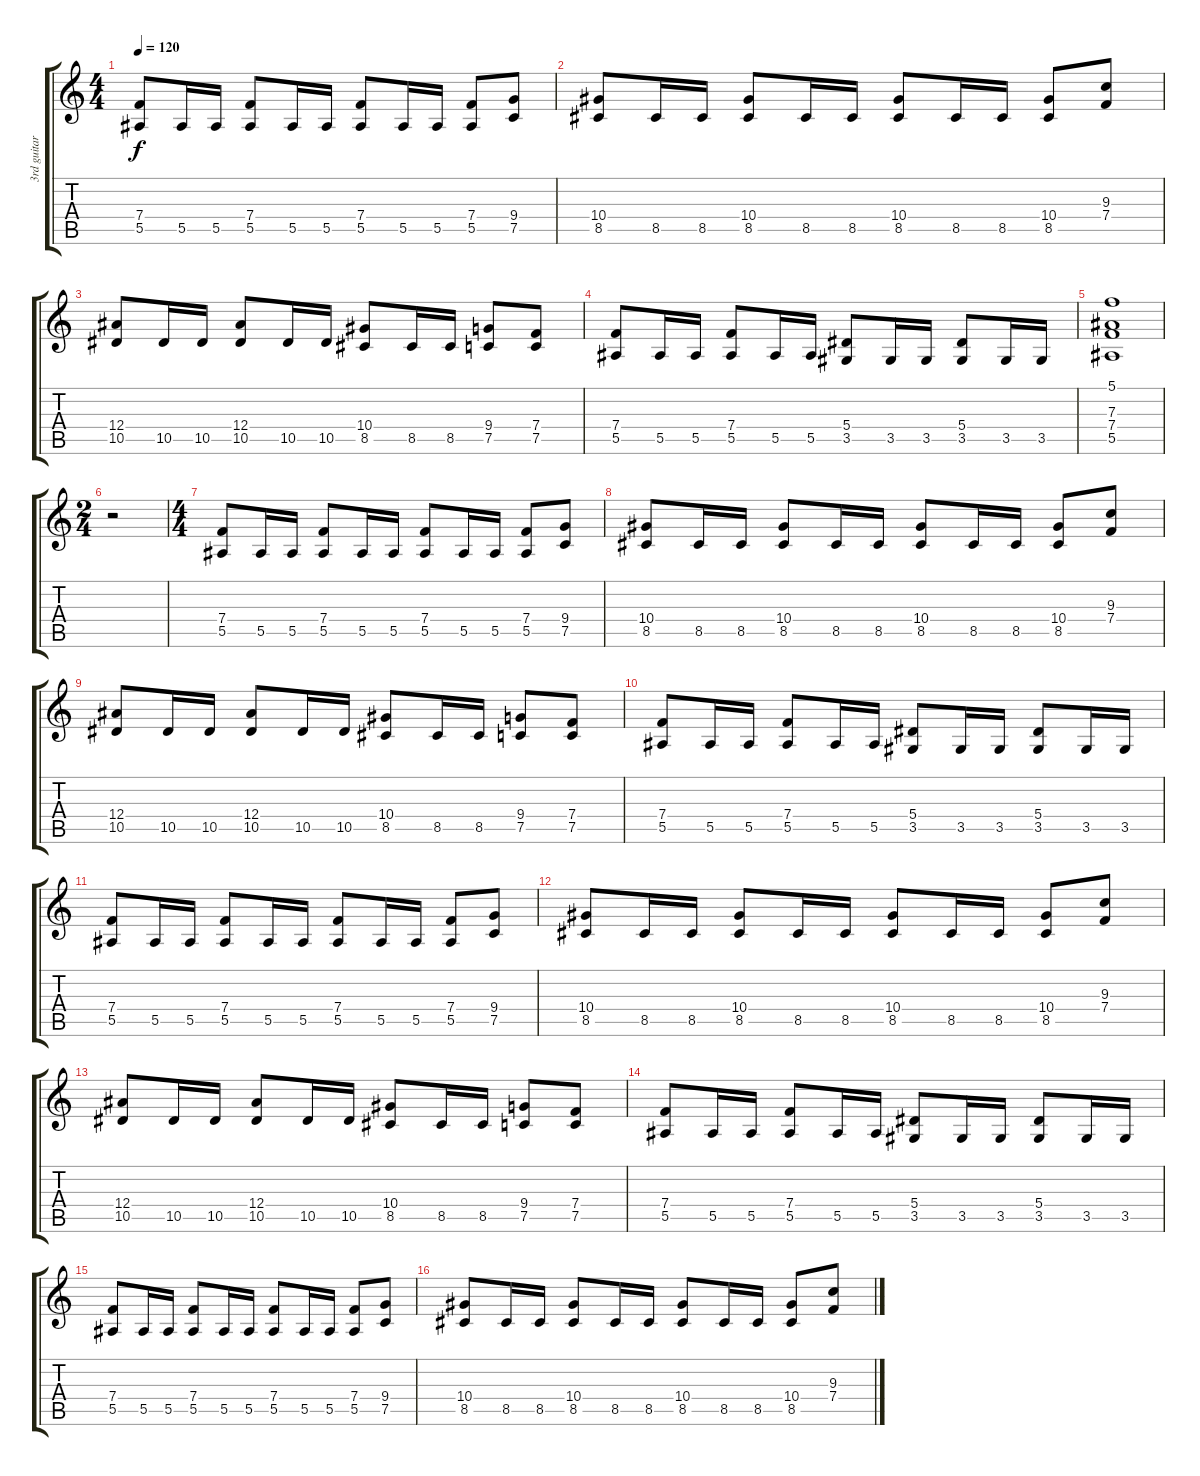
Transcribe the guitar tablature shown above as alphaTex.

\track ("3rd guitar" "3rd guitar") {instrument distortionguitar}
\staff {score tabs}
\tuning (C4 G3 Eb3 Bb2 F2 C2) {hide}
\ts (4 4)
\tempo 120
\clef g2
\ks c
(7.4 5.5).8{dy f} 5.5.16 5.5.16 (7.4 5.5).8 5.5.16 5.5.16 (7.4 5.5).8 5.5.16 5.5.16 (7.4 5.5).8 (9.4 7.5).8 |
(10.4 8.5).8 8.5.16 8.5.16 (10.4 8.5).8 8.5.16 8.5.16 (10.4 8.5).8 8.5.16 8.5.16 (10.4 8.5).8 (9.3 7.4).8 |
(12.4 10.5).8 10.5.16 10.5.16 (12.4 10.5).8 10.5.16 10.5.16 (10.4 8.5).8 8.5.16 8.5.16 (9.4 7.5).8 (7.4 7.5).8 |
(7.4 5.5).8 5.5.16 5.5.16 (7.4 5.5).8 5.5.16 5.5.16 (5.4 3.5).8 3.5.16 3.5.16 (5.4 3.5).8 3.5.16 3.5.16 |
(5.1 7.3 7.4 5.5).1 |
\ts (2 4)
r.2 |
\ts (4 4)
(7.4 5.5).8 5.5.16 5.5.16 (7.4 5.5).8 5.5.16 5.5.16 (7.4 5.5).8 5.5.16 5.5.16 (7.4 5.5).8 (9.4 7.5).8 |
(10.4 8.5).8 8.5.16 8.5.16 (10.4 8.5).8 8.5.16 8.5.16 (10.4 8.5).8 8.5.16 8.5.16 (10.4 8.5).8 (9.3 7.4).8 |
(12.4 10.5).8 10.5.16 10.5.16 (12.4 10.5).8 10.5.16 10.5.16 (10.4 8.5).8 8.5.16 8.5.16 (9.4 7.5).8 (7.4 7.5).8 |
(7.4 5.5).8 5.5.16 5.5.16 (7.4 5.5).8 5.5.16 5.5.16 (5.4 3.5).8 3.5.16 3.5.16 (5.4 3.5).8 3.5.16 3.5.16 |
(7.4 5.5).8 5.5.16 5.5.16 (7.4 5.5).8 5.5.16 5.5.16 (7.4 5.5).8 5.5.16 5.5.16 (7.4 5.5).8 (9.4 7.5).8 |
(10.4 8.5).8 8.5.16 8.5.16 (10.4 8.5).8 8.5.16 8.5.16 (10.4 8.5).8 8.5.16 8.5.16 (10.4 8.5).8 (9.3 7.4).8 |
(12.4 10.5).8 10.5.16 10.5.16 (12.4 10.5).8 10.5.16 10.5.16 (10.4 8.5).8 8.5.16 8.5.16 (9.4 7.5).8 (7.4 7.5).8 |
(7.4 5.5).8 5.5.16 5.5.16 (7.4 5.5).8 5.5.16 5.5.16 (5.4 3.5).8 3.5.16 3.5.16 (5.4 3.5).8 3.5.16 3.5.16 |
(7.4 5.5).8 5.5.16 5.5.16 (7.4 5.5).8 5.5.16 5.5.16 (7.4 5.5).8 5.5.16 5.5.16 (7.4 5.5).8 (9.4 7.5).8 |
(10.4 8.5).8 8.5.16 8.5.16 (10.4 8.5).8 8.5.16 8.5.16 (10.4 8.5).8 8.5.16 8.5.16 (10.4 8.5).8 (9.3 7.4).8
